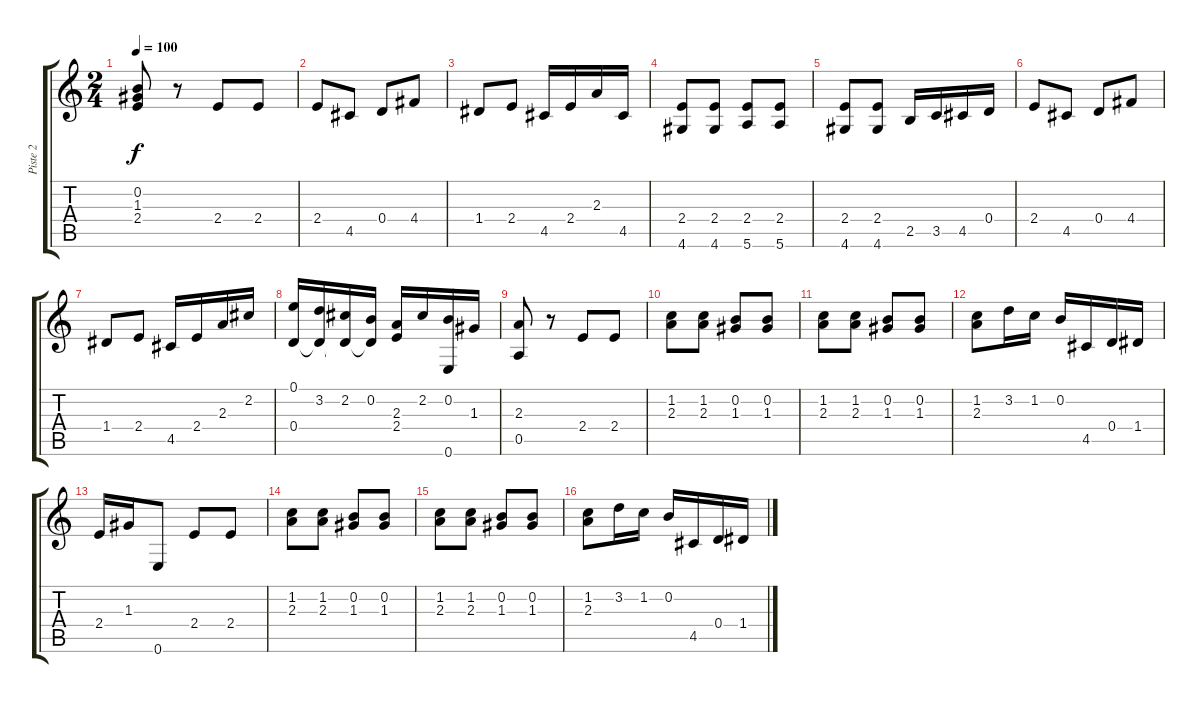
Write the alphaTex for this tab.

\track ("Piste 2" "Piste 2") {instrument acousticguitarnylon}
\staff {score tabs}
\tuning (E4 B3 G3 D3 A2 E2) {hide}
\ts (2 4)
\tempo 100
\clef g2
\ks c
(0.2 1.3 2.4).8{dy f} r.8 2.4.8 2.4.8 |
2.4.8 4.5.8 0.4.8 4.4.8 |
1.4.8 2.4.8 4.5.16 2.4.16 2.3.16 4.5.16 |
(2.4 4.6).8 (2.4 4.6).8 (2.4 5.6).8 (2.4 5.6).8 |
(2.4 4.6).8 (2.4 4.6).8 2.5.16 3.5.16 4.5.16 0.4.16 |
2.4.8 4.5.8 0.4.8 4.4.8 |
1.4.8 2.4.8 4.5.16 2.4.16 2.3.16 2.2.16 |
(0.1 0.4).16 (3.2 0.4{t}).16 (2.2 0.4{t}).16 (0.2 0.4{t}).16 (2.3 2.4).16 2.2.16 (0.2 0.6).16 1.3.16 |
(2.3 0.5).8 r.8 2.4.8 2.4.8 |
(1.2 2.3).8 (1.2 2.3).8 (0.2 1.3).8 (0.2 1.3).8 |
(1.2 2.3).8 (1.2 2.3).8 (0.2 1.3).8 (0.2 1.3).8 |
(1.2 2.3).8 3.2.16 1.2.16 0.2.16 4.5.16 0.4.16 1.4.16 |
2.4.16 1.3.16 0.6.8 2.4.8 2.4.8 |
(1.2 2.3).8 (1.2 2.3).8 (0.2 1.3).8 (0.2 1.3).8 |
(1.2 2.3).8 (1.2 2.3).8 (0.2 1.3).8 (0.2 1.3).8 |
(1.2 2.3).8 3.2.16 1.2.16 0.2.16 4.5.16 0.4.16 1.4.16
